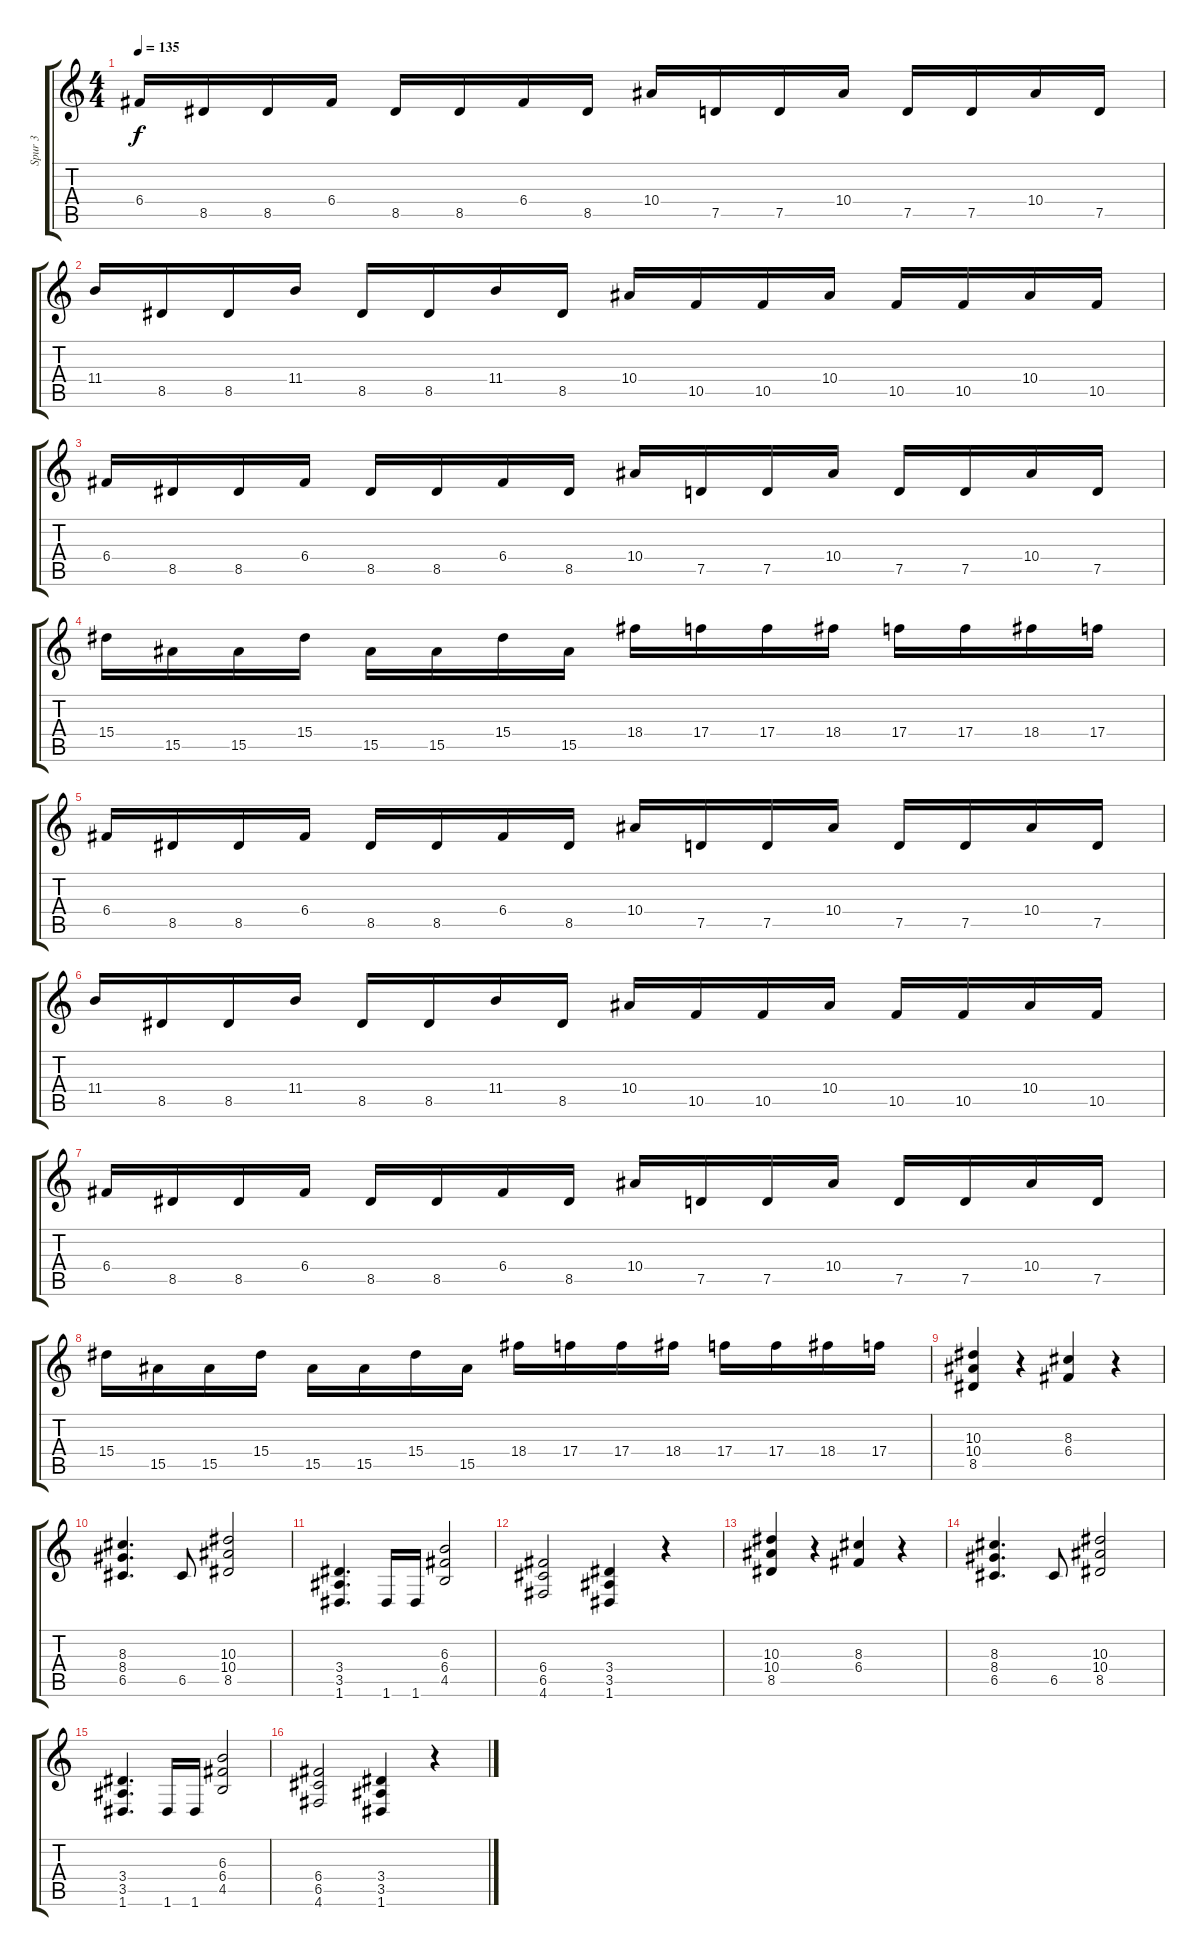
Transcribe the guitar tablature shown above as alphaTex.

\track ("Spur 3" "Spur 3") {instrument distortionguitar}
\staff {score tabs}
\tuning (D4 A3 F3 C3 G2 D2) {hide}
\ts (4 4)
\tempo 135
\clef g2
\ks c
6.4.16{dy f} 8.5.16 8.5.16 6.4.16 8.5.16 8.5.16 6.4.16 8.5.16 10.4.16 7.5.16 7.5.16 10.4.16 7.5.16 7.5.16 10.4.16 7.5.16 |
11.4.16 8.5.16 8.5.16 11.4.16 8.5.16 8.5.16 11.4.16 8.5.16 10.4.16 10.5.16 10.5.16 10.4.16 10.5.16 10.5.16 10.4.16 10.5.16 |
6.4.16 8.5.16 8.5.16 6.4.16 8.5.16 8.5.16 6.4.16 8.5.16 10.4.16 7.5.16 7.5.16 10.4.16 7.5.16 7.5.16 10.4.16 7.5.16 |
15.4.16 15.5.16 15.5.16 15.4.16 15.5.16 15.5.16 15.4.16 15.5.16 18.4.16 17.4.16 17.4.16 18.4.16 17.4.16 17.4.16 18.4.16 17.4.16 |
6.4.16 8.5.16 8.5.16 6.4.16 8.5.16 8.5.16 6.4.16 8.5.16 10.4.16 7.5.16 7.5.16 10.4.16 7.5.16 7.5.16 10.4.16 7.5.16 |
11.4.16 8.5.16 8.5.16 11.4.16 8.5.16 8.5.16 11.4.16 8.5.16 10.4.16 10.5.16 10.5.16 10.4.16 10.5.16 10.5.16 10.4.16 10.5.16 |
6.4.16 8.5.16 8.5.16 6.4.16 8.5.16 8.5.16 6.4.16 8.5.16 10.4.16 7.5.16 7.5.16 10.4.16 7.5.16 7.5.16 10.4.16 7.5.16 |
15.4.16 15.5.16 15.5.16 15.4.16 15.5.16 15.5.16 15.4.16 15.5.16 18.4.16 17.4.16 17.4.16 18.4.16 17.4.16 17.4.16 18.4.16 17.4.16 |
(10.3 10.4 8.5).4 r.4 (8.3 6.4).4 r.4 |
(8.3 8.4 6.5).4{d} 6.5.8 (10.3 10.4 8.5).2 |
(3.4 3.5 1.6).4{d} 1.6.16 1.6.16 (6.3 6.4 4.5).2 |
(6.4 6.5 4.6).2 (3.4 3.5 1.6).4 r.4 |
(10.3 10.4 8.5).4 r.4 (8.3 6.4).4 r.4 |
(8.3 8.4 6.5).4{d} 6.5.8 (10.3 10.4 8.5).2 |
(3.4 3.5 1.6).4{d} 1.6.16 1.6.16 (6.3 6.4 4.5).2 |
(6.4 6.5 4.6).2 (3.4 3.5 1.6).4 r.4
